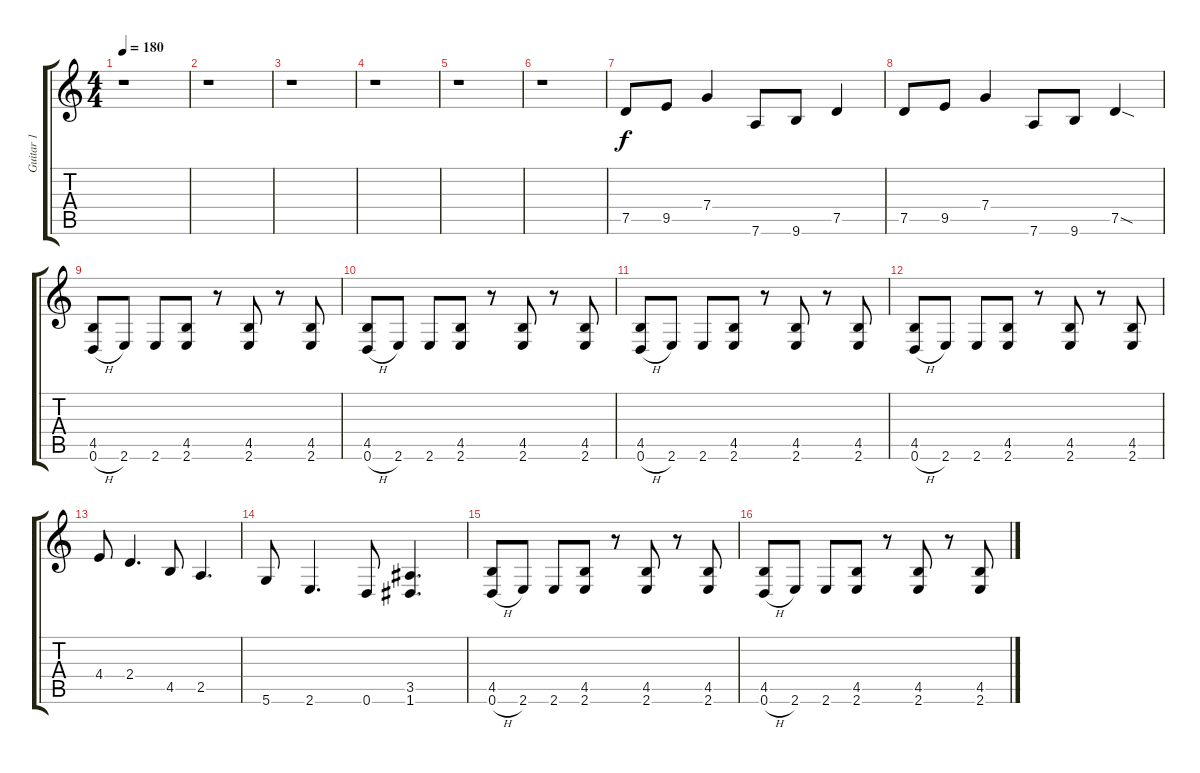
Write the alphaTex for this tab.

\track ("Guitar 1" "Guitar 1") {instrument distortionguitar}
\staff {score tabs}
\tuning (D4 A3 F3 C3 G2 D2) {hide}
\ts (4 4)
\tempo 180
\clef g2
\ks c
r.1{dy f} |
r.1 |
r.1 |
r.1 |
r.1 |
r.1 |
7.5.8 9.5.8 7.4.4 7.6.8 9.6.8 7.5.4 |
7.5.8 9.5.8 7.4.4 7.6.8 9.6.8 7.5{sod}.4 |
(4.5 0.6{h}).8 2.6.8 2.6.8 (4.5 2.6).8 r.8 (4.5 2.6).8 r.8 (4.5 2.6).8 |
(4.5 0.6{h}).8 2.6.8 2.6.8 (4.5 2.6).8 r.8 (4.5 2.6).8 r.8 (4.5 2.6).8 |
(4.5 0.6{h}).8 2.6.8 2.6.8 (4.5 2.6).8 r.8 (4.5 2.6).8 r.8 (4.5 2.6).8 |
(4.5 0.6{h}).8 2.6.8 2.6.8 (4.5 2.6).8 r.8 (4.5 2.6).8 r.8 (4.5 2.6).8 |
4.4.8 2.4.4{d} 4.5.8 2.5.4{d} |
5.6.8 2.6.4{d} 0.6.8 (3.5 1.6).4{d} |
(4.5 0.6{h}).8 2.6.8 2.6.8 (4.5 2.6).8 r.8 (4.5 2.6).8 r.8 (4.5 2.6).8 |
(4.5 0.6{h}).8 2.6.8 2.6.8 (4.5 2.6).8 r.8 (4.5 2.6).8 r.8 (4.5 2.6).8
